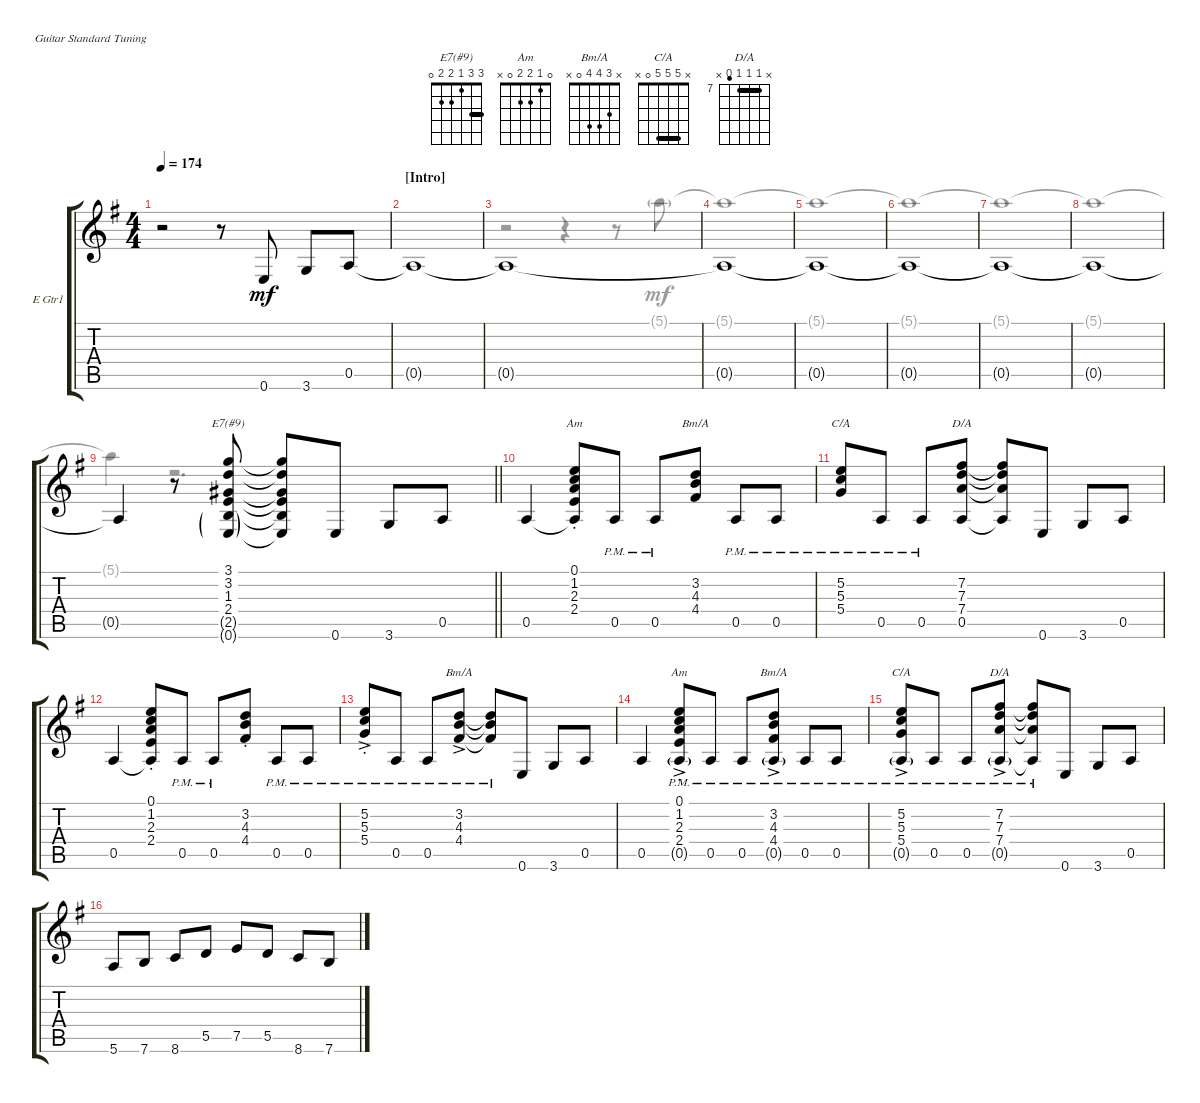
\bracketExtendMode groupsimilarinstruments
\firstSystemTrackNameOrientation horizontal
\otherSystemsTrackNameOrientation horizontal
\track ("Electric Guitar 1" "E Gtr1") {instrument electricguitarclean}
\staff {score tabs}
\tuning (E4 B3 G3 D3 A2 E2)
\chord ("E7(#9)" 3 3 1 2 2 0) {barre 3}
\chord ("Am" 0 1 2 2 0 x)
\chord ("Bm/A" x 3 4 4 0 x)
\chord ("C/A" x 5 5 5 0 x) {barre (5 5)}
\chord ("D/A" x 7 7 7 6 x) {firstfret 7 barre (7 7)}
\voice
\ts (4 4)
\tempo 174
\clef g2
\ks eminor
r.2{dy mf instrument electricguitarclean} r.8 0.6.8 3.6.8 0.5.8 |
\section ("" "[Intro]")
0.5{t}.1 |
0.5{t}.1 |
0.5{t}.1 |
0.5{t}.1 |
0.5{t}.1 |
0.5{t}.1 |
0.5{t}.1 |
\barLineRight lightlight
0.5{t}.4 r.8 (2.4 1.3 3.2 3.1 0.6{g} 2.5{g}).8{ch "E7(#9)"} (2.4{t} 1.3{t} 3.2{t} 3.1{t} 0.6{t} 2.5{t}).8 0.6.8 3.6.8 0.5.8 |
0.5.4 (2.4 2.3 1.2 0.1{st} 0.5{t}).8{ch "Am"} 0.5{pm}.8 0.5{pm}.8 (4.4 4.3 3.2).8{ch "Bm/A"} 0.5{pm}.8 0.5{pm}.8 |
(5.4{pm} 5.3 5.2).8{ch "C/A"} 0.5{pm}.8 0.5{pm}.8 (7.4 7.3 7.2 0.5).8{ch "D/A"} (7.3{t} 7.2{t} 7.4{t} 0.5{t}).8 0.6.8 3.6.8 0.5.8 |
0.5.4 (2.4 2.3 1.2 0.1{st} 0.5{t}).8 0.5{pm}.8 0.5{pm}.8 (4.4 4.3 3.2{st}).8 0.5{pm}.8 0.5{pm}.8 |
(5.4{pm} 5.3{ac pm} 5.2{ac pm st}).8 0.5{pm}.8 0.5{pm}.8 (4.4{pm} 4.3{ac pm} 3.2{ac pm}).8{ch "Bm/A"} (4.4{pm t} 4.3{pm t} 3.2{pm t}).8 0.6.8 3.6.8 0.5.8 |
0.5.4 (2.4{pm} 2.3{ac pm} 1.2{ac pm} 0.1{pm st} 0.5{g pm}).8{ch "Am"} 0.5{pm}.8 0.5{pm}.8 (4.4{pm} 4.3{ac pm} 3.2{ac pm} 0.5{g pm}).8{ch "Bm/A"} 0.5{pm}.8 0.5{pm}.8 |
(5.4{pm} 5.3{ac pm} 5.2{pm} 0.5{g pm}).8{ch "C/A"} 0.5{pm}.8 0.5{pm}.8 (7.4{pm} 7.3{ac pm} 7.2{ac pm} 0.5{g pm}).8{ch "D/A"} (7.3{pm t} 7.2{pm t} 7.4{pm t} 0.5{pm t}).8 0.6.8 3.6.8 0.5.8 |
5.6.8 7.6.8 8.6.8 5.5.8 7.5.8 5.5.8 8.6.8 7.6.8
\voice
\clef g2
\ottava regular
\simile none
\ks eminor
|
|
r.2 r.4 r.8 5.1{g}.8 |
5.1{t}.1 |
5.1{t}.1 |
5.1{t}.1 |
5.1{t}.1 |
5.1{t}.1 |
\barLineRight lightlight
5.1{t}.4 r.2{d} |
|
|
|
|
|
|
